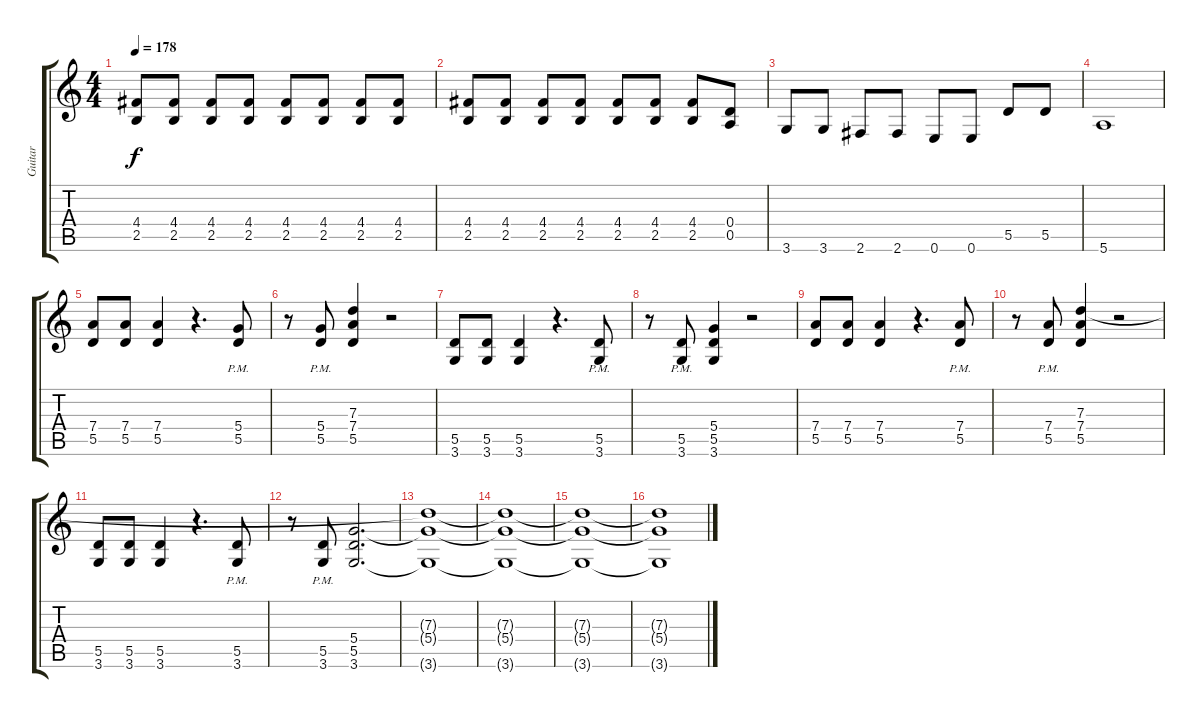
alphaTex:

\track ("Guitar" "Guitar") {instrument distortionguitar}
\staff {score tabs}
\tuning (E4 B3 G3 D3 A2 E2) {hide}
\ts (4 4)
\tempo 178
\clef g2
\ks c
(4.4 2.5).8{dy f} (4.4 2.5).8 (4.4 2.5).8 (4.4 2.5).8 (4.4 2.5).8 (4.4 2.5).8 (4.4 2.5).8 (4.4 2.5).8 |
(4.4 2.5).8 (4.4 2.5).8 (4.4 2.5).8 (4.4 2.5).8 (4.4 2.5).8 (4.4 2.5).8 (4.4 2.5).8 (0.4 0.5).8 |
3.6.8 3.6.8 2.6.8 2.6.8 0.6.8 0.6.8 5.5.8 5.5.8 |
5.6.1 |
(7.4 5.5).8 (7.4 5.5).8 (7.4 5.5).4 r.4{d} (5.4{pm} 5.5{pm}).8 |
r.8 (5.4{pm} 5.5{pm}).8 (7.3 7.4 5.5).4 r.2 |
(5.5 3.6).8 (5.5 3.6).8 (5.5 3.6).4 r.4{d} (5.5{pm} 3.6{pm}).8 |
r.8 (5.5{pm} 3.6{pm}).8 (5.4 5.5 3.6).4 r.2 |
(7.4 5.5).8 (7.4 5.5).8 (7.4 5.5).4 r.4{d} (7.4{pm} 5.5{pm}).8 |
r.8 (7.4{pm} 5.5{pm}).8 (7.3 7.4 5.5).4 r.2 |
(5.5 3.6).8 (5.5 3.6).8 (5.5 3.6).4 r.4{d} (5.5{pm} 3.6{pm}).8 |
r.8 (5.5{pm} 3.6{pm}).8 (5.4 5.5 3.6).2{d} |
(7.3{t} 5.4{t} 3.6{t}).1 |
(7.3{t} 5.4{t} 3.6{t}).1 |
(7.3{t} 5.4{t} 3.6{t}).1 |
(7.3{t} 5.4{t} 3.6{t}).1
